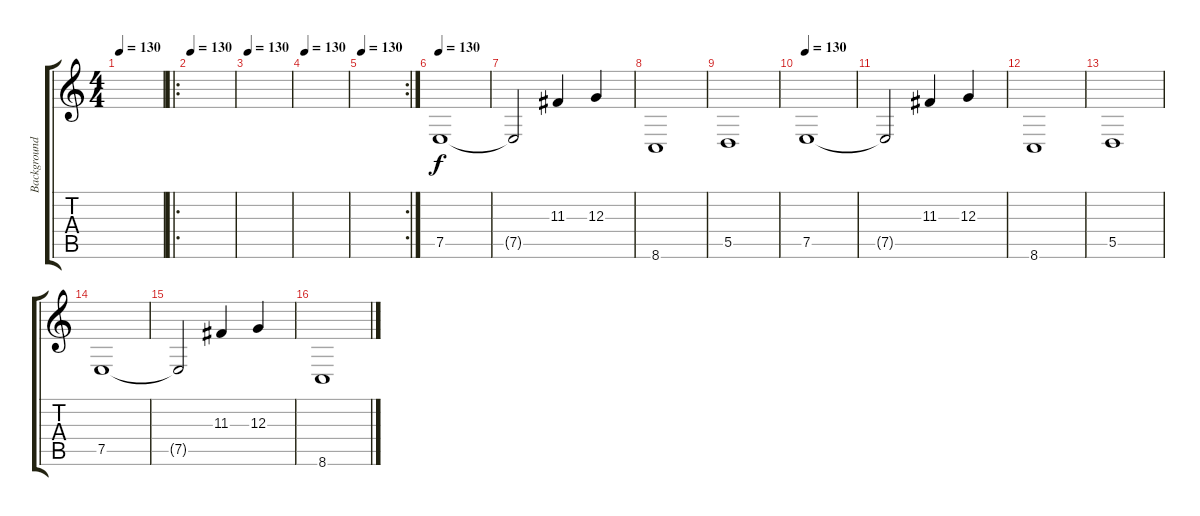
\track ("Background Choirs" "Background") {instrument choiraahs}
\staff {score tabs}
\tuning (E4 B3 G3 D3 A2 E2) {hide}
\ts (4 4)
\tempo 130
\clef g2
\ks c
|
\ro
\tempo 130
|
\tempo 130
|
\tempo 130
|
\rc 2
\tempo 130
|
\tempo 130
7.5.1 |
7.5{t}.2 11.3.4 12.3.4 |
8.6.1 |
5.5.1 |
\tempo 130
7.5.1 |
7.5{t}.2 11.3.4 12.3.4 |
8.6.1 |
5.5.1 |
7.5.1 |
7.5{t}.2 11.3.4 12.3.4 |
8.6.1
